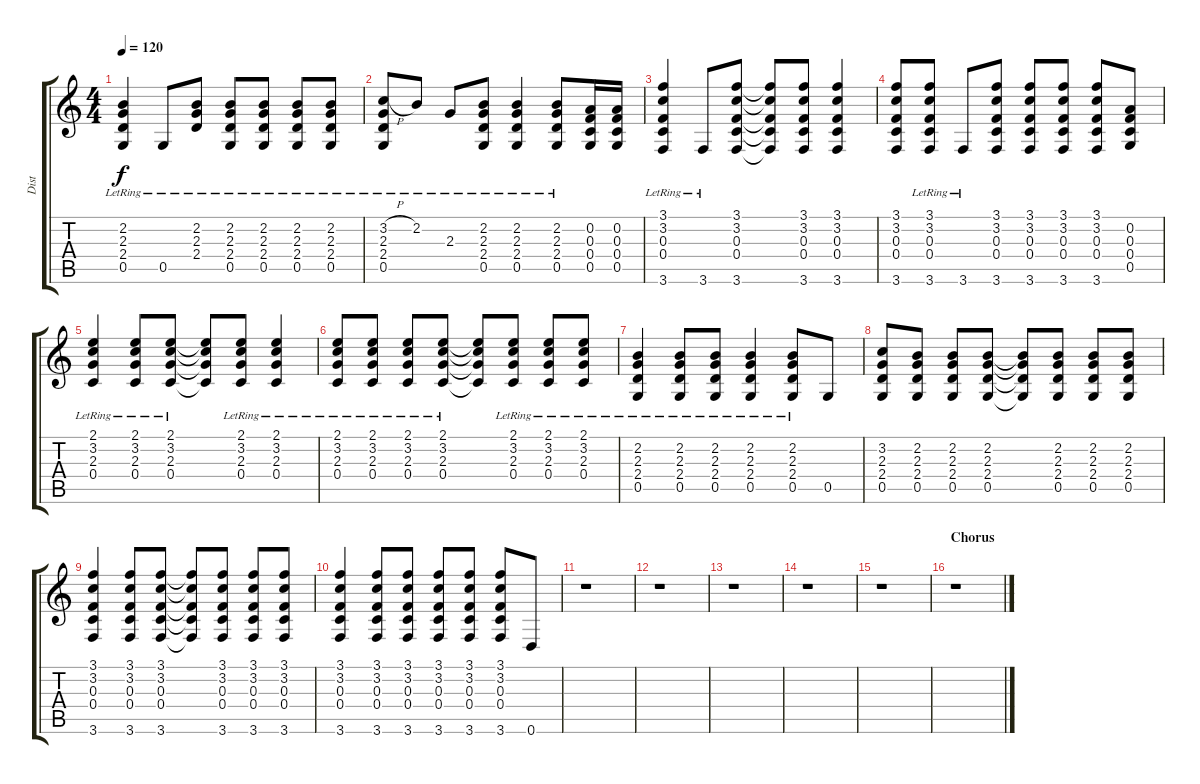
\track ("Dist" "Dist") {instrument distortionguitar}
\staff {score tabs}
\tuning (D4 A3 F3 C3 G2 D2) {hide}
\ts (4 4)
\tempo 120
\clef g2
\ks c
(2.2{lr} 2.3{lr} 2.4{lr} 0.5{lr}).4{dy f} 0.5{lr}.8 (2.2{lr} 2.3{lr} 2.4{lr}).8 (2.2{lr} 2.3{lr} 2.4{lr} 0.5{lr}).8 (2.2{lr} 2.3{lr} 2.4{lr} 0.5{lr}).8 (2.2{lr} 2.3{lr} 2.4{lr} 0.5{lr}).8 (2.2{lr} 2.3{lr} 2.4{lr} 0.5{lr}).8 |
(3.2{h lr} 2.3{lr} 2.4{lr} 0.5{lr}).8 2.2{lr}.8 2.3{lr}.8 (2.2{lr} 2.3{lr} 2.4{lr} 0.5{lr}).8 (2.2{lr} 2.3{lr} 2.4{lr} 0.5{lr}).4 (2.2{lr} 2.3{lr} 2.4{lr} 0.5{lr}).8 (0.2 0.3 0.4 0.5).16 (0.2 0.3 0.4 0.5).16 |
(3.1{lr} 3.2{lr} 0.3{lr} 0.4{lr} 3.6{lr}).4 3.6{lr}.8 (3.1 3.2 0.3 0.4 3.6).8 (3.1{t} 3.2{t} 0.3{t} 0.4{t} 3.6{t}).8 (3.1 3.2 0.3 0.4 3.6).8 (3.1 3.2 0.3 0.4 3.6).4 |
(3.1 3.2 0.3 0.4 3.6).8 (3.1{lr} 3.2{lr} 0.3{lr} 0.4{lr} 3.6{lr}).8 3.6{lr}.8 (3.1 3.2 0.3 0.4 3.6).8 (3.1 3.2 0.3 0.4 3.6).8 (3.1 3.2 0.3 0.4 3.6).8 (3.1 3.2 0.3 0.4 3.6).8 (0.2 0.3 0.4 0.5).8 |
(2.1{lr} 3.2{lr} 2.3{lr} 0.4{lr}).4 (2.1{lr} 3.2{lr} 2.3{lr} 0.4{lr}).8 (2.1{lr} 3.2{lr} 2.3{lr} 0.4{lr}).8 (2.1{t} 3.2{t} 2.3{t} 0.4{t}).8 (2.1{lr} 3.2{lr} 2.3{lr} 0.4{lr}).8 (2.1{lr} 3.2{lr} 2.3{lr} 0.4{lr}).4 |
(2.1{lr} 3.2{lr} 2.3{lr} 0.4{lr}).8 (2.1{lr} 3.2{lr} 2.3{lr} 0.4{lr}).8 (2.1{lr} 3.2{lr} 2.3{lr} 0.4{lr}).8 (2.1{lr} 3.2{lr} 2.3{lr} 0.4{lr}).8 (2.1{t} 3.2{t} 2.3{t} 0.4{t}).8 (2.1{lr} 3.2{lr} 2.3{lr} 0.4{lr}).8 (2.1{lr} 3.2{lr} 2.3{lr} 0.4{lr}).8 (2.1{lr} 3.2{lr} 2.3{lr} 0.4{lr}).8 |
(2.2{lr} 2.3{lr} 2.4{lr} 0.5{lr}).4 (2.2{lr} 2.3{lr} 2.4{lr} 0.5{lr}).8 (2.2{lr} 2.3{lr} 2.4{lr} 0.5{lr}).8 (2.2{lr} 2.3{lr} 2.4{lr} 0.5{lr}).4 (2.2{lr} 2.3{lr} 2.4{lr} 0.5{lr}).8 0.5.8 |
(3.2 2.3 2.4 0.5).8 (2.2 2.3 2.4 0.5).8 (2.2 2.3 2.4 0.5).8 (2.2 2.3 2.4 0.5).8 (2.2{t} 2.3{t} 2.4{t} 0.5{t}).8 (2.2 2.3 2.4 0.5).8 (2.2 2.3 2.4 0.5).8 (2.2 2.3 2.4 0.5).8 |
(3.1 3.2 0.3 0.4 3.6).4 (3.1 3.2 0.3 0.4 3.6).8 (3.1 3.2 0.3 0.4 3.6).8 (3.1{t} 3.2{t} 0.3{t} 0.4{t} 3.6{t}).8 (3.1 3.2 0.3 0.4 3.6).8 (3.1 3.2 0.3 0.4 3.6).8 (3.1 3.2 0.3 0.4 3.6).8 |
(3.1 3.2 0.3 0.4 3.6).4 (3.1 3.2 0.3 0.4 3.6).8 (3.1 3.2 0.3 0.4 3.6).8 (3.1 3.2 0.3 0.4 3.6).8 (3.1 3.2 0.3 0.4 3.6).8 (3.1 3.2 0.3 0.4 3.6).8 0.6.8 |
r.1 |
r.1 |
r.1 |
r.1 |
r.1 |
\section ("" "Chorus")
r.1
